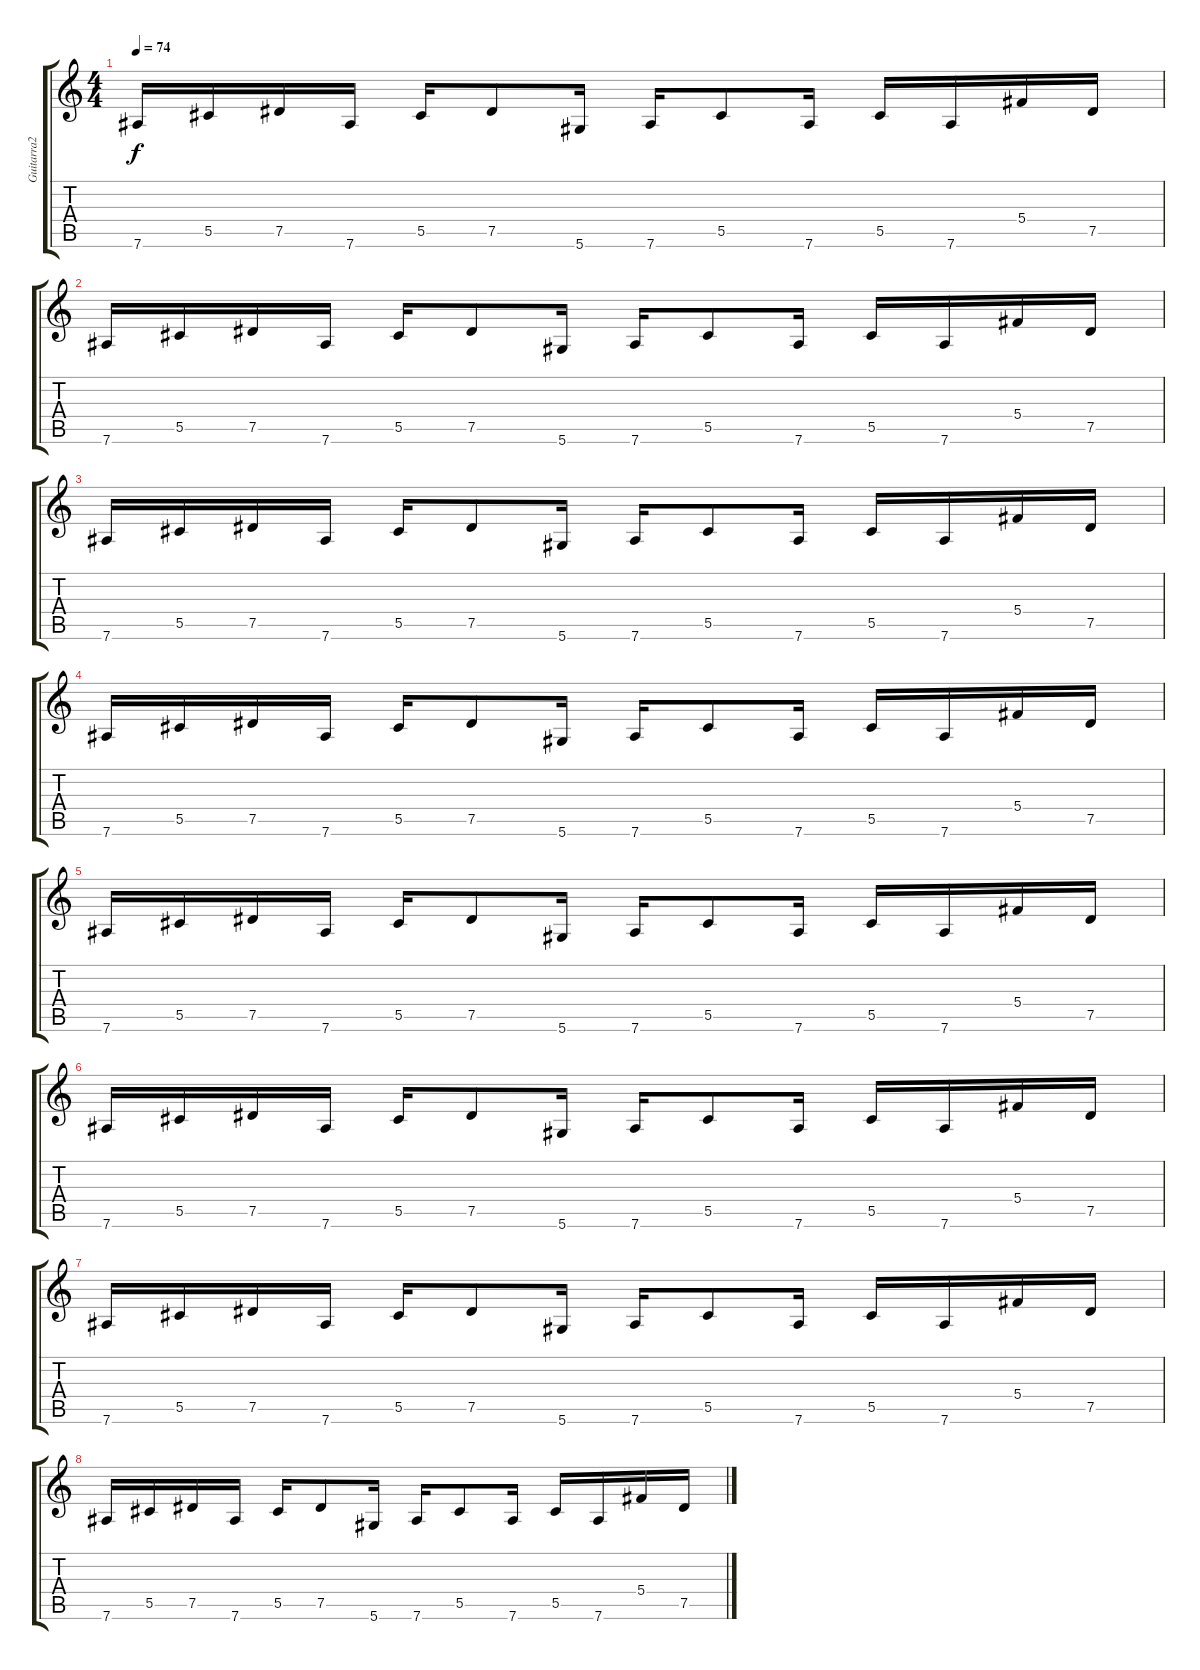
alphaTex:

\track ("Guitarra2" "Guitarra2") {instrument overdrivenguitar}
\staff {score tabs}
\tuning (Eb4 Bb3 Gb3 Db3 Ab2 Eb2) {hide}
\ts (4 4)
\tempo 74
\clef g2
\ks c
7.6.16{dy f} 5.5.16 7.5.16 7.6.16 5.5.16 7.5.8 5.6.16 7.6.16 5.5.8 7.6.16 5.5.16 7.6.16 5.4.16 7.5.16 |
7.6.16 5.5.16 7.5.16 7.6.16 5.5.16 7.5.8 5.6.16 7.6.16 5.5.8 7.6.16 5.5.16 7.6.16 5.4.16 7.5.16 |
7.6.16 5.5.16 7.5.16 7.6.16 5.5.16 7.5.8 5.6.16 7.6.16 5.5.8 7.6.16 5.5.16 7.6.16 5.4.16 7.5.16 |
7.6.16 5.5.16 7.5.16 7.6.16 5.5.16 7.5.8 5.6.16 7.6.16 5.5.8 7.6.16 5.5.16 7.6.16 5.4.16 7.5.16 |
7.6.16 5.5.16 7.5.16 7.6.16 5.5.16 7.5.8 5.6.16 7.6.16 5.5.8 7.6.16 5.5.16 7.6.16 5.4.16 7.5.16 |
7.6.16 5.5.16 7.5.16 7.6.16 5.5.16 7.5.8 5.6.16 7.6.16 5.5.8 7.6.16 5.5.16 7.6.16 5.4.16 7.5.16 |
7.6.16 5.5.16 7.5.16 7.6.16 5.5.16 7.5.8 5.6.16 7.6.16 5.5.8 7.6.16 5.5.16 7.6.16 5.4.16 7.5.16 |
7.6.16 5.5.16 7.5.16 7.6.16 5.5.16 7.5.8 5.6.16 7.6.16 5.5.8 7.6.16 5.5.16 7.6.16 5.4.16 7.5.16
